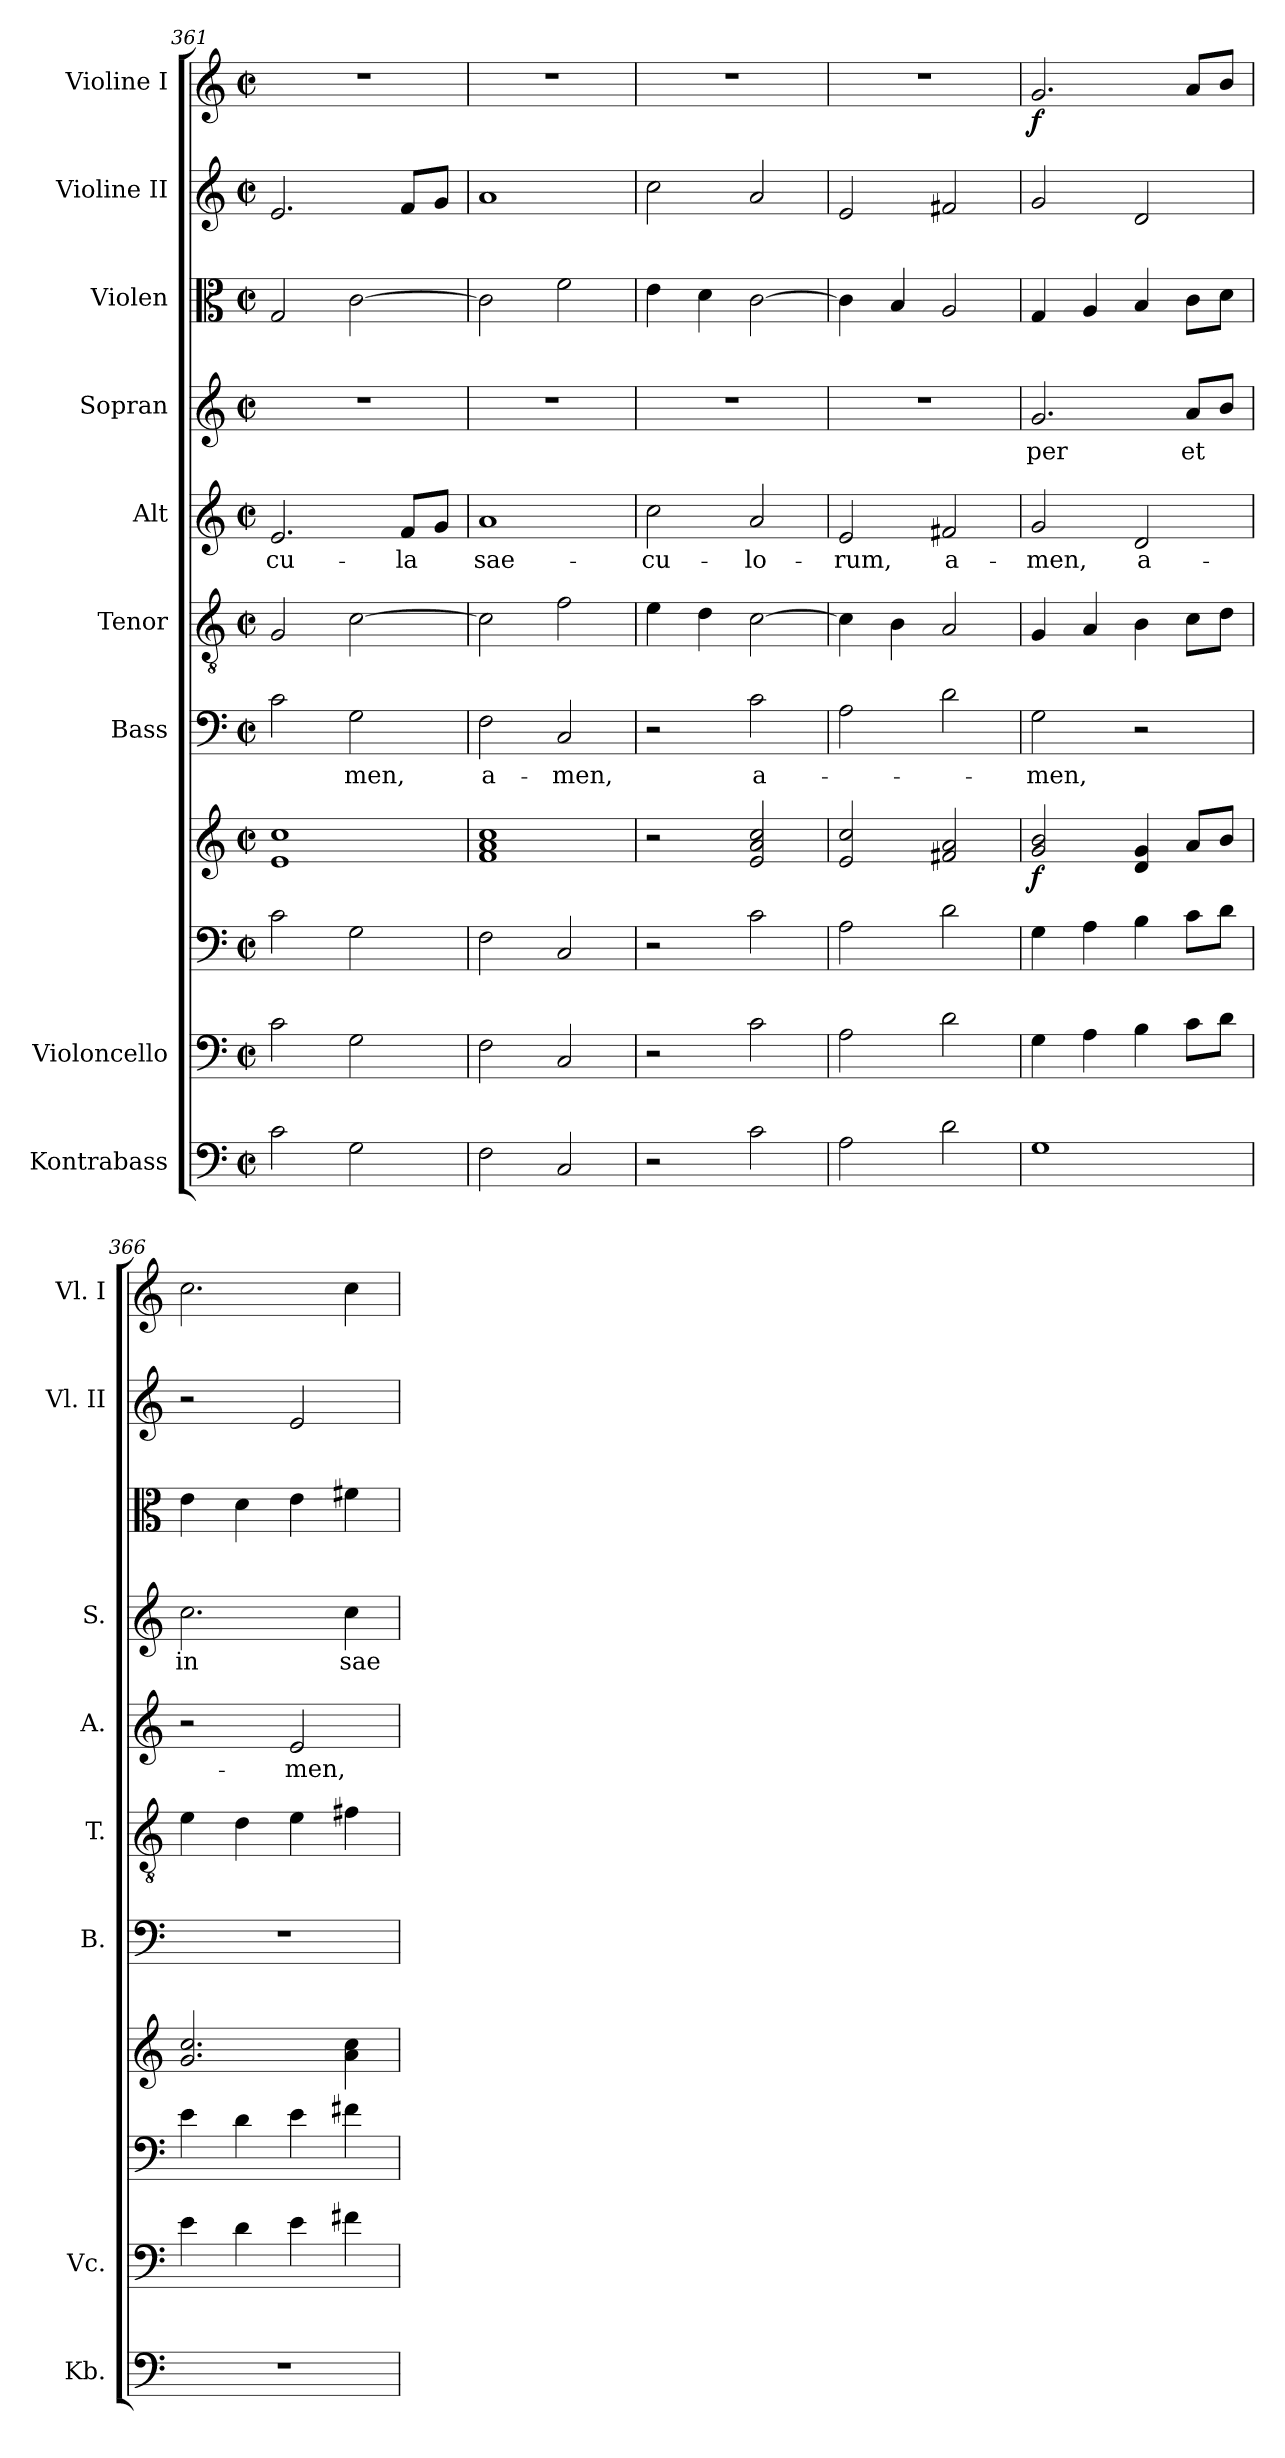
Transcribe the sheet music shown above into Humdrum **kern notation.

**kern	**kern	**kern	**kern	**dynam	**kern	**text	**kern	**kern	**text	**kern	**text	**kern	**kern	**kern	**dynam
*part10	*part9	*part8	*part8	*part8	*part7	*part7	*part6	*part5	*part5	*part4	*part4	*part3	*part2	*part1	*part1
*staff11	*staff10	*staff9	*staff8	*staff8/9	*staff7	*staff7	*staff6	*staff5	*staff5	*staff4	*staff4	*staff3	*staff2	*staff1	*staff1
*I"Kontrabass	*I"Violoncello	*	*	*	*I"Bass	*	*I"Tenor	*I"Alt	*	*I"Sopran	*	*I"Violen	*I"Violine II	*I"Violine I	*
*I'Kb.	*I'Vc.	*	*	*	*I'B.	*	*I'T.	*I'A.	*	*I'S.	*	*	*I'Vl. II	*I'Vl. I	*
*clefF4	*clefF4	*clefF4	*clefG2	*	*clefF4	*	*clefGv2	*clefG2	*	*clefG2	*	*clefC3	*clefG2	*clefG2	*
*ITrd7c12	*	*	*	*	*	*	*	*	*	*	*	*	*	*	*
*k[]	*k[]	*k[]	*k[]	*	*k[]	*	*k[]	*k[]	*	*k[]	*	*k[]	*k[]	*k[]	*
*C:	*C:	*C:	*C:	*	*C:	*	*C:	*C:	*	*C:	*	*C:	*C:	*C:	*
*M2/2	*M2/2	*M2/2	*M2/2	*	*M2/2	*	*M2/2	*M2/2	*	*M2/2	*	*M2/2	*M2/2	*M2/2	*
*met(c|)	*met(c|)	*met(c|)	*met(c|)	*	*met(c|)	*	*met(c|)	*met(c|)	*	*met(c|)	*	*met(c|)	*met(c|)	*met(c|)	*
=361	=361	=361	=361	=361	=361	=361	=361	=361	=361	=361	=361	=361	=361	=361	=361
!	!	!	!	!	!	!	!	!	!LO:LY:b	!	!	!	!	!	!
2C\	2c\	2c\	1e 1cc	.	2c\	.	2G/	2.e/	-cu-	1r	.	2G/	2.e/	1r	.
!	!	!	!	!	!	!LO:LY:b	!	!	!	!	!	!	!	!	!
2GG\	2G\	2G\	.	.	2G\	-men,	[2c\	.	.	.	.	[2c\	.	.	.
!	!	!	!	!	!	!	!	!	!LO:LY:b	!	!	!	!	!	!
.	.	.	.	.	.	.	.	8f/L	-la	.	.	.	8f/L	.	.
.	.	.	.	.	.	.	.	8g/J	.	.	.	.	8g/J	.	.
=362	=362	=362	=362	=362	=362	=362	=362	=362	=362	=362	=362	=362	=362	=362	=362
!	!	!	!	!	!	!LO:LY:b	!	!	!LO:LY:b	!	!	!	!	!	!
2FF\	2F\	2F\	1f 1a 1cc	.	2F\	a-	2c\]	1a	sae-	1r	.	2c\]	1a	1r	.
!	!	!	!	!	!	!LO:LY:b	!	!	!	!	!	!	!	!	!
2CC/	2C/	2C/	.	.	2C/	-men,	2f\	.	.	.	.	2f\	.	.	.
=363	=363	=363	=363	=363	=363	=363	=363	=363	=363	=363	=363	=363	=363	=363	=363
!	!	!	!	!	!	!	!	!	!LO:LY:b	!	!	!	!	!	!
2r	2r	2r	2r	.	2r	.	4e\	2cc\	-cu-	1r	.	4e\	2cc\	1r	.
.	.	.	.	.	.	.	4d\	.	.	.	.	4d\	.	.	.
!	!	!	!	!	!	!LO:LY:b	!	!	!LO:LY:b	!	!	!	!	!	!
2C\	2c\	2c\	2e/ 2a/ 2cc/	.	2c\	a-	[2c\	2a/	-lo-	.	.	[2c\	2a/	.	.
!!LO:PB:g=z
=364	=364	=364	=364	=364	=364	=364	=364	=364	=364	=364	=364	=364	=364	=364	=364
!	!	!	!	!	!	!	!	!	!LO:LY:b	!	!	!	!	!	!
2AA\	2A\	2A\	2e/ 2cc/	.	2A\	.	4c\]	2e/	-rum,	1r	.	4c\]	2e/	1r	.
.	.	.	.	.	.	.	4B\	.	.	.	.	4B/	.	.	.
!	!	!	!	!	!	!	!	!	!LO:LY:b	!	!	!	!	!	!
2D\	2d\	2d\	2f#X/ 2a/	.	2d\	.	2A/	2f#X/	a-	.	.	2A/	2f#X/	.	.
=365	=365	=365	=365	=365	=365	=365	=365	=365	=365	=365	=365	=365	=365	=365	=365
!	!	!	!	!LO:DY:b	!	!LO:LY:b	!	!	!LO:LY:b	!	!LO:LY:b	!	!	!	!LO:DY:b
1GG	4G\	4G\	2g/ 2b/	f	2G\	-men,	4G/	2g/	-men,	2.g/	-per	4G/	2g/	2.g/	f
.	4A\	4A\	.	.	.	.	4A/	.	.	.	.	4A/	.	.	.
!	!	!	!	!	!	!	!	!	!LO:LY:b	!	!	!	!	!	!
.	4B\	4B\	4d/ 4g/	.	2r	.	4B\	2d/	a-	.	.	4B/	2d/	.	.
!	!	!	!	!	!	!	!	!	!	!	!LO:LY:b	!	!	!	!
.	8c\L	8c\L	8a/L	.	.	.	8c\L	.	.	8a/L	et	8c\L	.	8a/L	.
.	8d\J	8d\J	8b/J	.	.	.	8d\J	.	.	8b/J	.	8d\J	.	8b/J	.
=366	=366	=366	=366	=366	=366	=366	=366	=366	=366	=366	=366	=366	=366	=366	=366
!	!	!	!	!	!	!	!	!	!	!	!LO:LY:b	!	!	!	!
1r	4e\	4e\	2.g/ 2.cc/	.	1r	.	4e\	2r	.	2.cc\	in	4e\	2r	2.cc\	.
.	4d\	4d\	.	.	.	.	4d\	.	.	.	.	4d\	.	.	.
!	!	!	!	!	!	!	!	!	!LO:LY:b	!	!	!	!	!	!
.	4e\	4e\	.	.	.	.	4e\	2e/	-men,	.	.	4e\	2e/	.	.
!	!	!	!	!	!	!	!	!	!	!	!LO:LY:b	!	!	!	!
.	4f#X\	4f#X\	4a\ 4cc\	.	.	.	4f#X\	.	.	4cc\	sae-	4f#X\	.	4cc\	.
=	=	=	=	=	=	=	=	=	=	=	=	=	=	=	=
*-	*-	*-	*-	*-	*-	*-	*-	*-	*-	*-	*-	*-	*-	*-	*-
